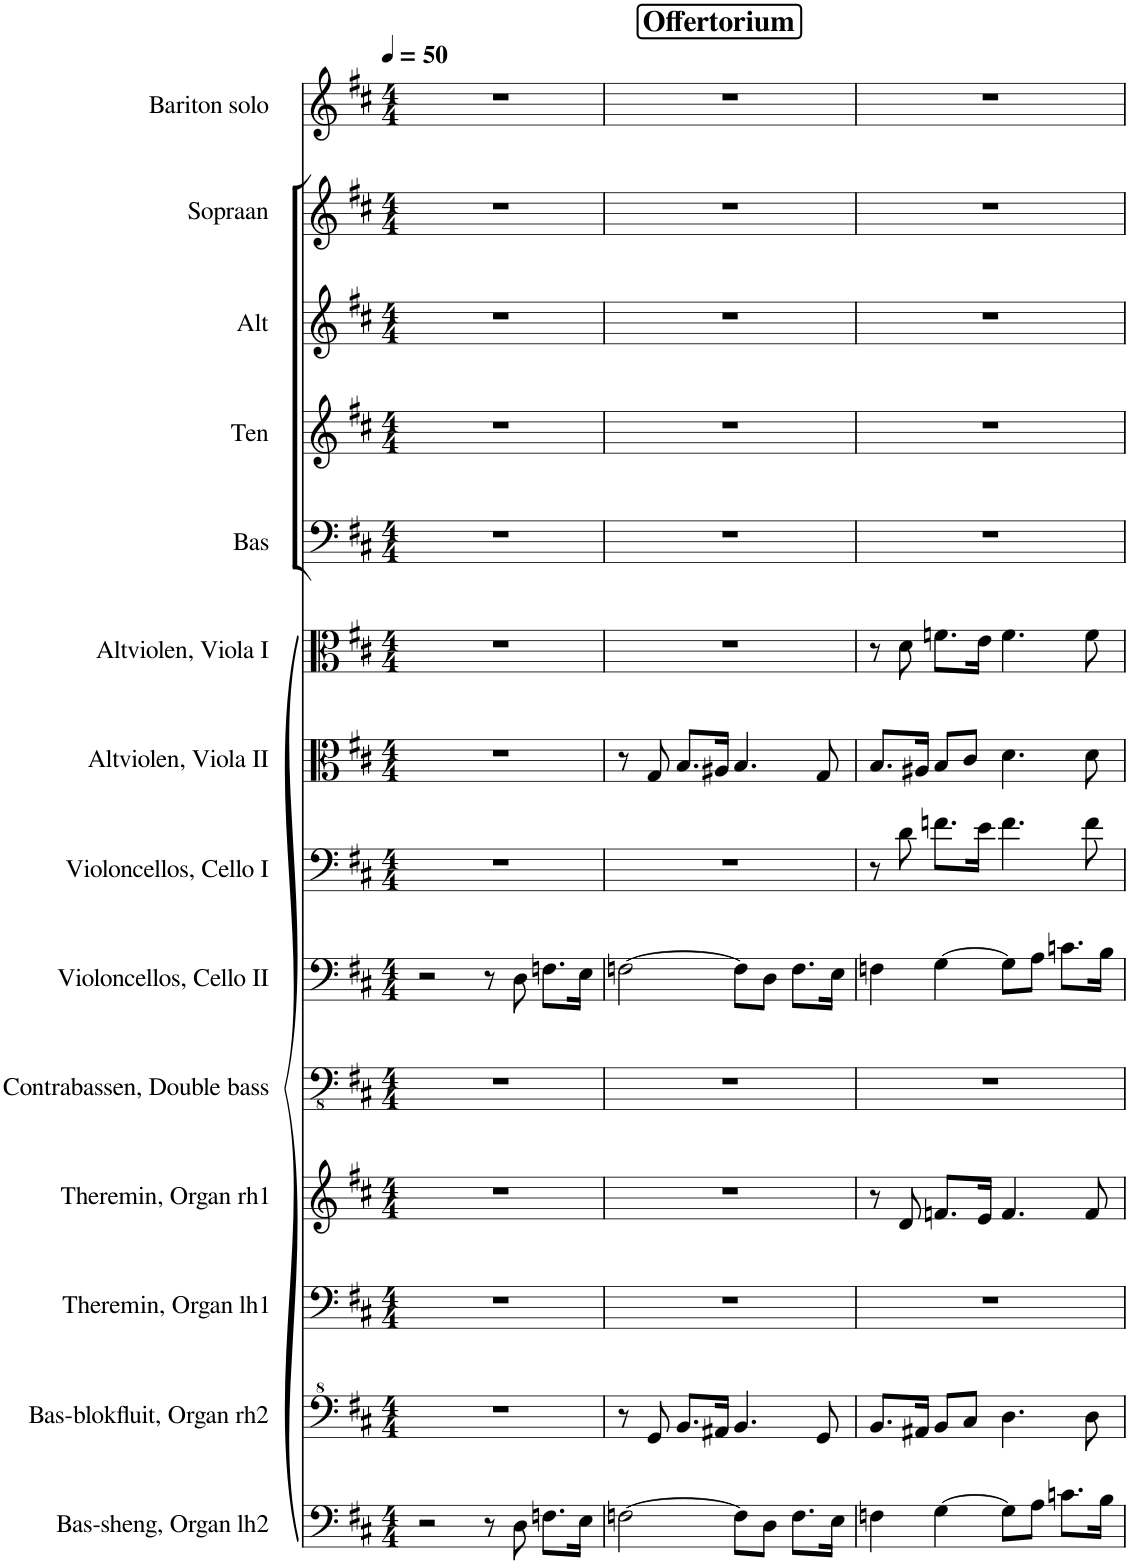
**kern	**kern	**kern	**kern	**kern	**kern	**kern	**kern	**kern	**kern	**kern	**kern	**kern	**kern
*part14	*part13	*part12	*part11	*part10	*part9	*part8	*part7	*part6	*part5	*part4	*part3	*part2	*part1
*staff14	*staff13	*staff12	*staff11	*staff10	*staff9	*staff8	*staff7	*staff6	*staff5	*staff4	*staff3	*staff2	*staff1
*I"Bas-sheng, Organ lh2	*I"Bas-blokfluit, Organ rh2	*I"Theremin, Organ lh1	*I"Theremin, Organ rh1	*I"Contrabassen, Double bass	*I"Violoncellos, Cello II	*I"Violoncellos, Cello I	*I"Altviolen, Viola II	*I"Altviolen, Viola I	*I"Bas	*I"Ten	*I"Alt	*I"Sopraan	*I"Bariton solo
*I'Bs. She.	*I'Bs. Blf.	*I'Thmn.	*I'Thmn.	*I'Ca. Bsn.	*I'Vcs.	*I'Vcs.	*I'A. Vln.	*I'A. Vln.	*I'Bas	*I'Ten	*I'Alt	*I'Sop	*I'Solo
*clefF4	*clefF^4	*clefF4	*clefG2	*clefFv4	*clefF4	*clefF4	*clefC3	*clefC3	*clefF4	*clefG2	*clefG2	*clefG2	*clefG2
*	*	*	*	*	*	*	*	*	*	*Trd1c2	*Trd1c2	*	*Trd4c7
*k[f#c#]	*k[f#c#]	*k[f#c#]	*k[f#c#]	*k[f#c#]	*k[f#c#]	*k[f#c#]	*k[f#c#]	*k[f#c#]	*k[f#c#]	*k[f#c#]	*k[f#c#]	*k[f#c#]	*k[f#c#]
*M4/4	*M4/4	*M4/4	*M4/4	*M4/4	*M4/4	*M4/4	*M4/4	*M4/4	*M4/4	*M4/4	*M4/4	*M4/4	*M4/4
*MM50	*MM50	*MM50	*MM50	*MM50	*MM50	*MM50	*MM50	*MM50	*MM50	*MM50	*MM50	*MM50	*MM50
=1	=1	=1	=1	=1	=1	=1	=1	=1	=1	=1	=1	=1	=1
2r	1r	1r	1r	1r	2r	1r	1r	1r	1r	1r	1r	1r	1r
8r	.	.	.	.	8r	.	.	.	.	.	.	.	.
8D\	.	.	.	.	8D\	.	.	.	.	.	.	.	.
8.Fn\L	.	.	.	.	8.Fn\L	.	.	.	.	.	.	.	.
16E\Jk	.	.	.	.	16E\Jk	.	.	.	.	.	.	.	.
!!LO:REH:place=s1:a:B:cj:fs=14:t=Offertorium
=2	=2	=2	=2	=2	=2	=2	=2	=2	=2	=2	=2	=2	=2
[2Fn\	8r	1r	1r	1r	[2Fn\	1r	8r	1r	1r	1r	1r	1r	1r
.	8G/	.	.	.	.	.	8G/	.	.	.	.	.	.
.	8.B/L	.	.	.	.	.	8.B/L	.	.	.	.	.	.
.	16A#X/Jk	.	.	.	.	.	16A#X/Jk	.	.	.	.	.	.
8F\L]	4.B/	.	.	.	8F\L]	.	4.B/	.	.	.	.	.	.
8D\J	.	.	.	.	8D\J	.	.	.	.	.	.	.	.
8.F\L	.	.	.	.	8.F\L	.	.	.	.	.	.	.	.
.	8G/	.	.	.	.	.	8G/	.	.	.	.	.	.
16E\Jk	.	.	.	.	16E\Jk	.	.	.	.	.	.	.	.
=3	=3	=3	=3	=3	=3	=3	=3	=3	=3	=3	=3	=3	=3
4Fn\	8.B/L	1r	8r	1r	4Fn\	8r	8.B/L	8r	1r	1r	1r	1r	1r
.	.	.	8d/	.	.	8d\	.	8d\	.	.	.	.	.
.	16A#X/Jk	.	.	.	.	.	16A#X/Jk	.	.	.	.	.	.
[4G\	8B/L	.	8.fn/L	.	[4G\	8.fn\L	8B/L	8.fn\L	.	.	.	.	.
.	8c#/J	.	.	.	.	.	8c#/J	.	.	.	.	.	.
.	.	.	16e/Jk	.	.	16e\Jk	.	16e\Jk	.	.	.	.	.
8G\L]	4.d\	.	4.f/	.	8G\L]	4.f\	4.d\	4.f\	.	.	.	.	.
8A\J	.	.	.	.	8A\J	.	.	.	.	.	.	.	.
8.cn\L	.	.	.	.	8.cn\L	.	.	.	.	.	.	.	.
.	8d\	.	8f/	.	.	8f\	8d\	8f\	.	.	.	.	.
16B\Jk	.	.	.	.	16B\Jk	.	.	.	.	.	.	.	.
=	=	=	=	=	=	=	=	=	=	=	=	=	=
*-	*-	*-	*-	*-	*-	*-	*-	*-	*-	*-	*-	*-	*-
